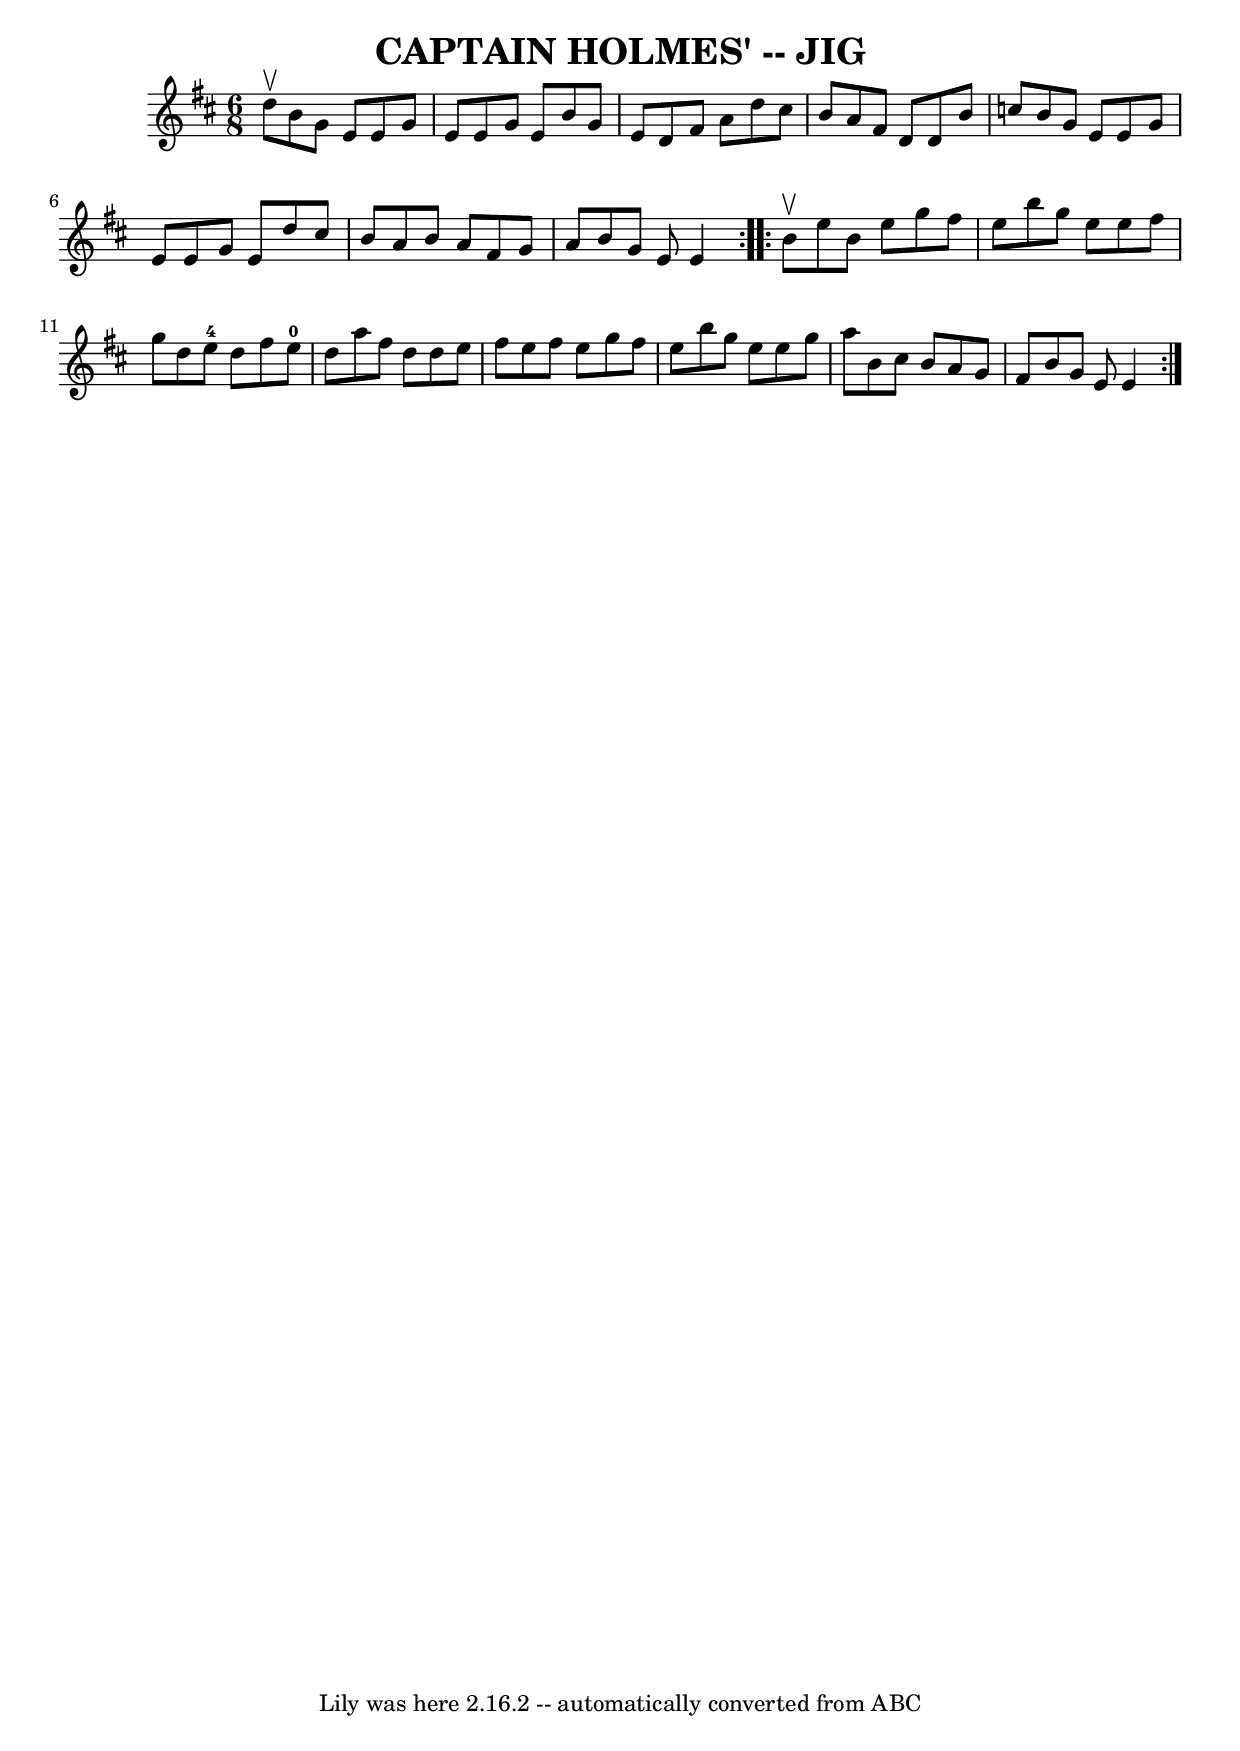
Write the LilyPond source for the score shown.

\version "2.16.2"
\include "Mammoth.ily"
\header {
  %% book = "Ryan's Mammoth Collection of Fiddle Tunes"
  crossRefNumber = "1"
  footnotes = ""
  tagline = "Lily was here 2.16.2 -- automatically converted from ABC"
  title = "CAPTAIN HOLMES' -- JIG"

}
voicedefault =  {



  \repeat volta 2 {

    \time 6/8 
    \key e \dorian
    d''8^\upbow       |
    b'8 g'8 e'8    
    e'8 g'8 e'8    |
    e'8 g'8 e'8 b'8 g'8 e'8     |
    d'8 fis'8 a'8 d''8 cis''8 b'8    |
    a'8    
    fis'8 d'8 d'8 b'8 c''8        |
    b'8 g'8 e'8 e'8   
    g'8 e'8    |
    e'8 g'8 e'8 d''8 cis''8 b'8     |
    a'8 b'8 a'8 fis'8 g'8 a'8    |
    b'8 g'8    
    e'8 e'4    
  }     
  \repeat volta 2 {
    b'8^\upbow       |
    e''8    
    b'8 e''8 g''8 fis''8 e''8    |
    b''8 g''8 e''8    
    e''8 fis''8 g''8    |
    d''8 e''8-4 d''8 fis''8 e''8-0 d''8    |
    a''8 fis''8 d''8 d''8 e''8 fis''8       |
    e''8 fis''8 e''8 g''8 fis''8 e''8    |
    
    b''8 g''8 e''8 e''8 g''8 a''8    |
    b'8 cis''8 b'8 
    a'8 g'8 fis'8    |
    b'8 g'8 e'8 e'4    
  }   

}

\score{
  <<

    \context Staff="default"
    {
      \voicedefault 
      
    }

  >>
  \layout {
    
  }
  \midi {
  }

}
